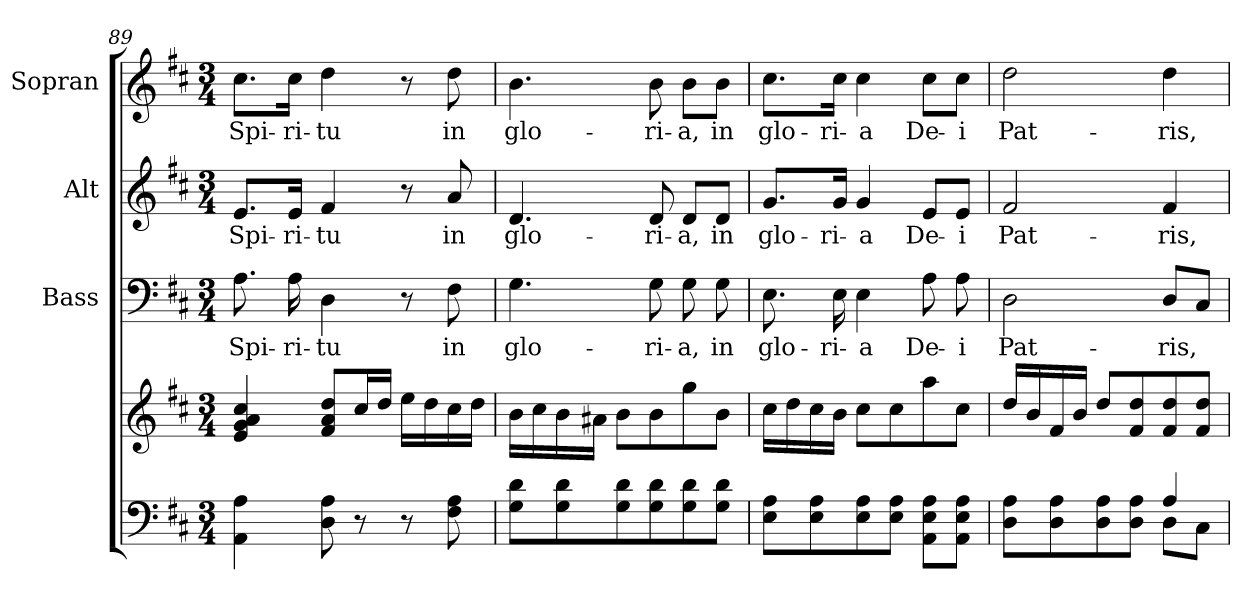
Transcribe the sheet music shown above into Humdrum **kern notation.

**kern	**kern	**kern	**text	**kern	**text	**kern	**text
*part4	*part4	*part3	*part3	*part2	*part2	*part1	*part1
*staff5	*staff4	*staff3	*staff3	*staff2	*staff2	*staff1	*staff1
*	*	*I"Bass	*	*I"Alt	*	*I"Sopran	*
*	*	*I'B.	*	*I'A.	*	*I'S.	*
*clefF4	*clefG2	*clefF4	*	*clefG2	*	*clefG2	*
*k[f#c#]	*k[f#c#]	*k[f#c#]	*	*k[f#c#]	*	*k[f#c#]	*
*D:	*D:	*D:	*	*D:	*	*D:	*
*M3/4	*M3/4	*M3/4	*	*M3/4	*	*M3/4	*
=89	=89	=89	=89	=89	=89	=89	=89
!	!	!	!LO:LY:b	!	!LO:LY:b	!	!LO:LY:b
4AA\ 4A\	4e/ 4g/ 4a/ 4cc#/	8.A\	Spi-	8.e/L	Spi-	8.cc#\L	Spi-
!	!	!	!LO:LY:b	!	!LO:LY:b	!	!LO:LY:b
.	.	16A\	-ri-	16e/Jk	-ri-	16cc#\Jk	-ri-
!	!	!	!LO:LY:b	!	!LO:LY:b	!	!LO:LY:b
8D\ 8A\	8f#/ 8a/ 8dd/L	4D\	-tu	4f#/	-tu	4dd\	-tu
8r	16cc#/L	.	.	.	.	.	.
.	16dd/JJ	.	.	.	.	.	.
8r	16ee\LL	8r	.	8r	.	8r	.
.	16dd\	.	.	.	.	.	.
!	!	!	!LO:LY:b	!	!LO:LY:b	!	!LO:LY:b
8F#\ 8A\	16cc#\	8F#\	in	8a/	in	8dd\	in
.	16dd\JJ	.	.	.	.	.	.
=90	=90	=90	=90	=90	=90	=90	=90
!	!	!	!LO:LY:b	!	!LO:LY:b	!	!LO:LY:b
8G\ 8d\L	16b\LL	4.G\	glo-	4.d/	glo-	4.b\	glo-
.	16cc#\	.	.	.	.	.	.
8G\ 8d\	16b\	.	.	.	.	.	.
.	16a#X\JJ	.	.	.	.	.	.
8G\ 8d\	8b\L	.	.	.	.	.	.
!	!	!	!LO:LY:b	!	!LO:LY:b	!	!LO:LY:b
8G\ 8d\	8b\	8G\	-ri-	8d/	-ri-	8b\	-ri-
!	!	!	!LO:LY:b	!	!LO:LY:b	!	!LO:LY:b
8G\ 8d\	8gg\	8G\	-a,	8d/L	-a,	8b\L	-a,
!	!	!	!LO:LY:b	!	!LO:LY:b	!	!LO:LY:b
8G\ 8d\J	8b\J	8G\	in	8d/J	in	8b\J	in
!!LO:LB:g=z
=91	=91	=91	=91	=91	=91	=91	=91
!	!	!	!LO:LY:b	!	!LO:LY:b	!	!LO:LY:b
8E\ 8A\L	16cc#\LL	8.E\	glo-	8.g/L	glo-	8.cc#\L	glo-
.	16dd\	.	.	.	.	.	.
8E\ 8A\	16cc#\	.	.	.	.	.	.
!	!	!	!LO:LY:b	!	!LO:LY:b	!	!LO:LY:b
.	16b\JJ	16E\	-ri-	16g/Jk	-ri-	16cc#\Jk	-ri-
!	!	!	!LO:LY:b	!	!LO:LY:b	!	!LO:LY:b
8E\ 8A\	8cc#\L	4E\	-a	4g/	-a	4cc#\	-a
8E\ 8A\J	8cc#\	.	.	.	.	.	.
!	!	!	!LO:LY:b	!	!LO:LY:b	!	!LO:LY:b
8AA\ 8E\ 8A\L	8aa\	8A\	De-	8e/L	De-	8cc#\L	De-
!	!	!	!LO:LY:b	!	!LO:LY:b	!	!LO:LY:b
8AA\ 8E\ 8A\J	8cc#\J	8A\	-i	8e/J	-i	8cc#\J	-i
=92	=92	=92	=92	=92	=92	=92	=92
*^	*	*	*	*	*	*	*
!	!	!	!	!LO:LY:b	!	!LO:LY:b	!	!LO:LY:b
8D\ 8A\L	2ryy	16dd/LL	2D\	Pat-	2f#/	Pat-	2dd\	Pat-
.	.	16b/	.	.	.	.	.	.
8D\ 8A\	.	16f#/	.	.	.	.	.	.
.	.	16b/JJ	.	.	.	.	.	.
8D\ 8A\	.	8dd/L	.	.	.	.	.	.
8D\ 8A\J	.	8f#/ 8dd/	.	.	.	.	.	.
!	!	!	!	!LO:LY:b	!	!LO:LY:b	!	!LO:LY:b
4A/	8D\L	8f#/ 8dd/	8D/L	-ris,	4f#/	-ris,	4dd\	-ris,
.	8C#\J	8f#/ 8dd/J	8C#/J	.	.	.	.	.
*v	*v	*	*	*	*	*	*	*
=	=	=	=	=	=	=	=
*-	*-	*-	*-	*-	*-	*-	*-
